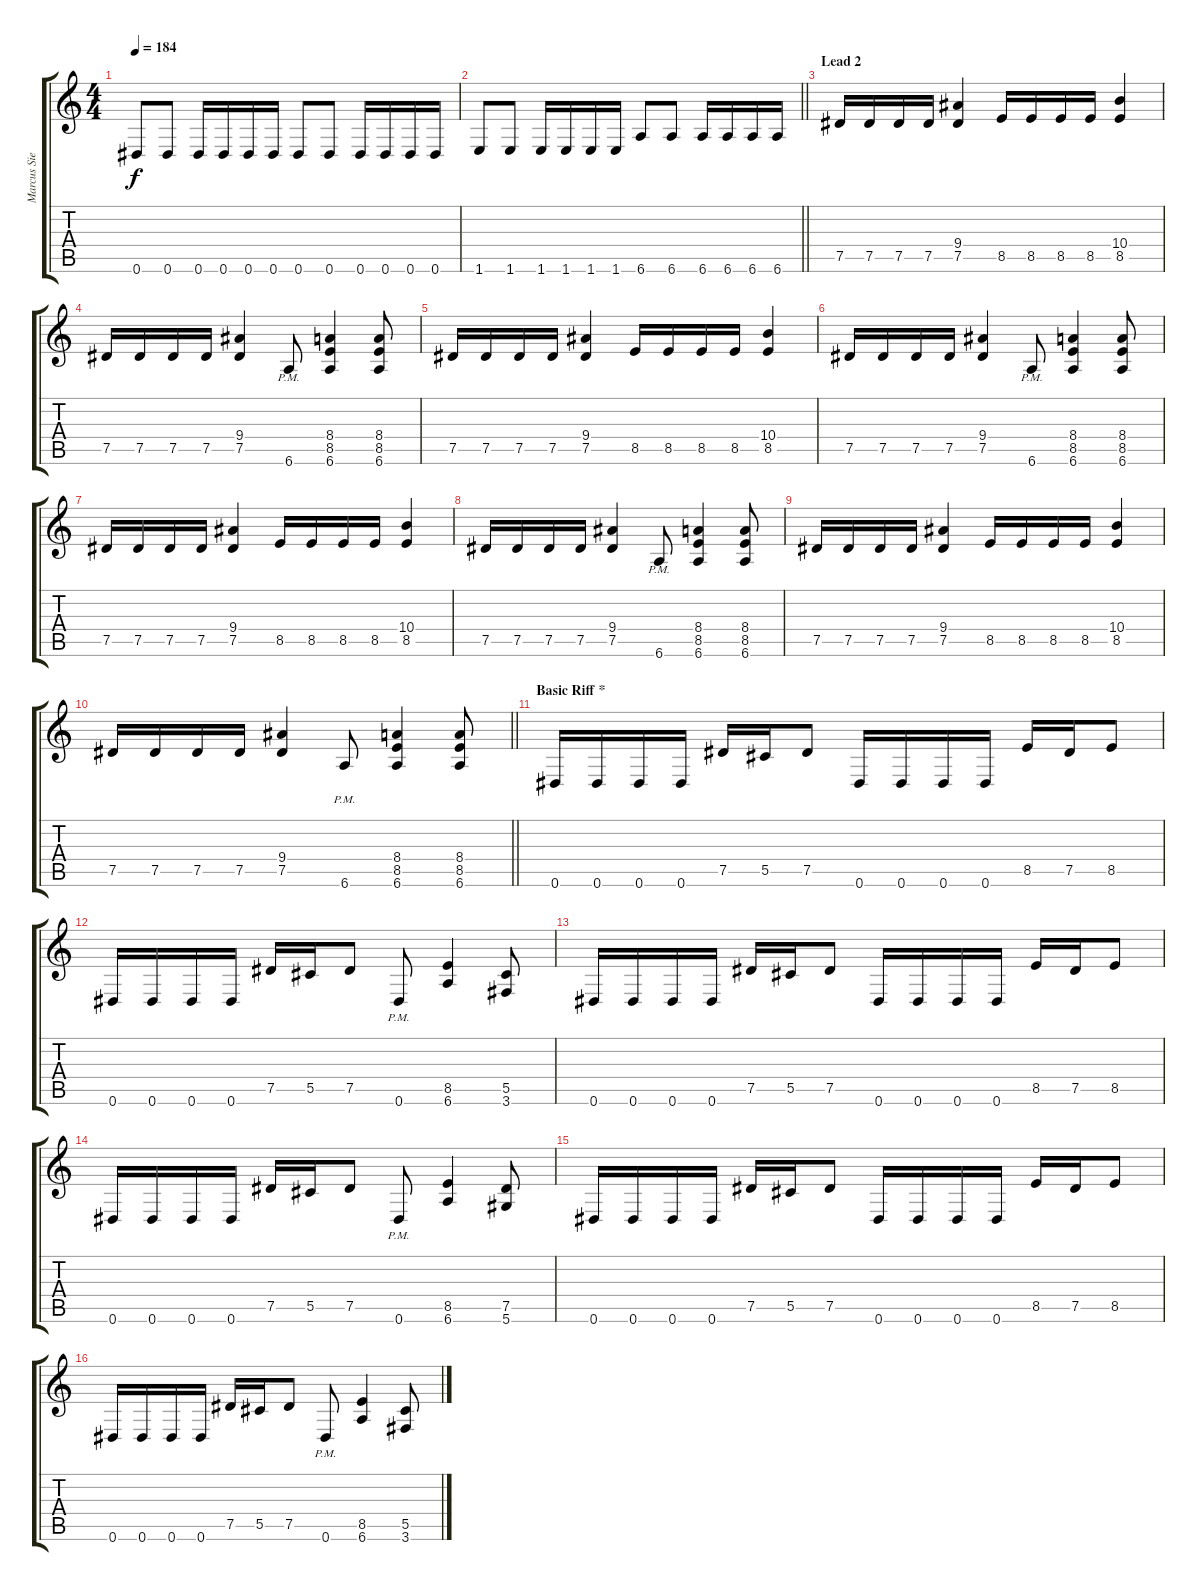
\track ("Marcus Siepen" "Marcus Sie") {instrument distortionguitar}
\staff {score tabs}
\tuning (Eb4 Bb3 Gb3 Db3 Ab2 Eb2) {hide}
\ts (4 4)
\tempo 184
\clef g2
\ks c
0.6.8{dy f} 0.6.8 0.6.16 0.6.16 0.6.16 0.6.16 0.6.8 0.6.8 0.6.16 0.6.16 0.6.16 0.6.16 |
\barLineRight lightlight
1.6.8 1.6.8 1.6.16 1.6.16 1.6.16 1.6.16 6.6.8 6.6.8 6.6.16 6.6.16 6.6.16 6.6.16 |
\section ("" "Lead 2")
7.5.16{balance 8} 7.5.16 7.5.16 7.5.16 (9.4 7.5).4 8.5.16 8.5.16 8.5.16 8.5.16 (10.4 8.5).4 |
7.5.16 7.5.16 7.5.16 7.5.16 (9.4 7.5).4 6.6{pm}.8 (8.4 8.5 6.6).4 (8.4 8.5 6.6).8 |
7.5.16 7.5.16 7.5.16 7.5.16 (9.4 7.5).4 8.5.16 8.5.16 8.5.16 8.5.16 (10.4 8.5).4 |
7.5.16 7.5.16 7.5.16 7.5.16 (9.4 7.5).4 6.6{pm}.8 (8.4 8.5 6.6).4 (8.4 8.5 6.6).8 |
7.5.16{balance 8} 7.5.16 7.5.16 7.5.16 (9.4 7.5).4 8.5.16 8.5.16 8.5.16 8.5.16 (10.4 8.5).4 |
7.5.16 7.5.16 7.5.16 7.5.16 (9.4 7.5).4 6.6{pm}.8 (8.4 8.5 6.6).4 (8.4 8.5 6.6).8 |
7.5.16 7.5.16 7.5.16 7.5.16 (9.4 7.5).4 8.5.16 8.5.16 8.5.16 8.5.16 (10.4 8.5).4 |
\barLineRight lightlight
7.5.16 7.5.16 7.5.16 7.5.16 (9.4 7.5).4 6.6{pm}.8 (8.4 8.5 6.6).4 (8.4 8.5 6.6).8 |
\section ("" "Basic Riff *")
0.6.16{balance 2} 0.6.16 0.6.16 0.6.16 7.5.16 5.5.16 7.5.8 0.6.16 0.6.16 0.6.16 0.6.16 8.5.16 7.5.16 8.5.8 |
0.6.16 0.6.16 0.6.16 0.6.16 7.5.16 5.5.16 7.5.8 0.6{pm}.8 (8.5 6.6).4 (5.5 3.6).8 |
0.6.16 0.6.16 0.6.16 0.6.16 7.5.16 5.5.16 7.5.8 0.6.16 0.6.16 0.6.16 0.6.16 8.5.16 7.5.16 8.5.8 |
0.6.16 0.6.16 0.6.16 0.6.16 7.5.16 5.5.16 7.5.8 0.6{pm}.8 (8.5 6.6).4 (7.5 5.6).8 |
0.6.16 0.6.16 0.6.16 0.6.16 7.5.16 5.5.16 7.5.8 0.6.16 0.6.16 0.6.16 0.6.16 8.5.16 7.5.16 8.5.8 |
0.6.16 0.6.16 0.6.16 0.6.16 7.5.16 5.5.16 7.5.8 0.6{pm}.8 (8.5 6.6).4 (5.5 3.6).8
